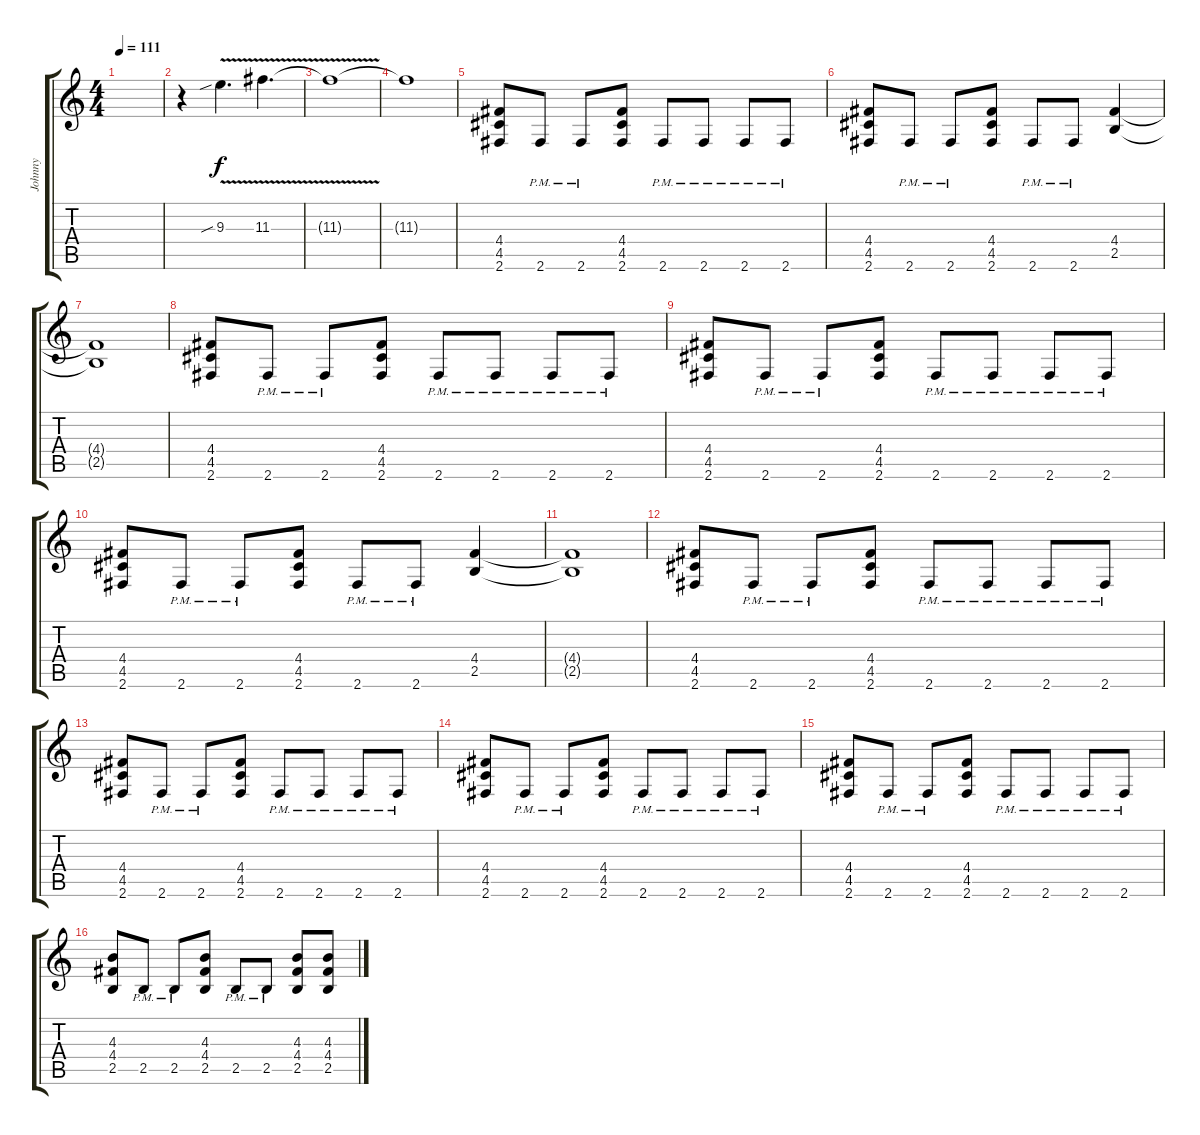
\track ("Johnny" "Johnny") {instrument distortionguitar}
\staff {score tabs}
\tuning (E4 B3 G3 D3 A2 E2) {hide}
\ts (4 4)
\tempo 111
\clef g2
\ks c
|
r.4 9.3{v sib}.4{d} 11.3{v}.4{d} |
11.3{t}.1 |
11.3{t}.1 |
(4.4 4.5 2.6).8 2.6{pm}.8 2.6{pm}.8 (4.4 4.5 2.6).8 2.6{pm}.8 2.6{pm}.8 2.6{pm}.8 2.6{pm}.8 |
(4.4 4.5 2.6).8 2.6{pm}.8 2.6{pm}.8 (4.4 4.5 2.6).8 2.6{pm}.8 2.6{pm}.8 (4.4 2.5).4 |
(4.4{t} 2.5{t}).1 |
(4.4 4.5 2.6).8 2.6{pm}.8 2.6{pm}.8 (4.4 4.5 2.6).8 2.6{pm}.8 2.6{pm}.8 2.6{pm}.8 2.6{pm}.8 |
(4.4 4.5 2.6).8 2.6{pm}.8 2.6{pm}.8 (4.4 4.5 2.6).8 2.6{pm}.8 2.6{pm}.8 2.6{pm}.8 2.6{pm}.8 |
(4.4 4.5 2.6).8 2.6{pm}.8 2.6{pm}.8 (4.4 4.5 2.6).8 2.6{pm}.8 2.6{pm}.8 (4.4 2.5).4 |
(4.4{t} 2.5{t}).1 |
(4.4 4.5 2.6).8 2.6{pm}.8 2.6{pm}.8 (4.4 4.5 2.6).8 2.6{pm}.8 2.6{pm}.8 2.6{pm}.8 2.6{pm}.8 |
(4.4 4.5 2.6).8 2.6{pm}.8 2.6{pm}.8 (4.4 4.5 2.6).8 2.6{pm}.8 2.6{pm}.8 2.6{pm}.8 2.6{pm}.8 |
(4.4 4.5 2.6).8 2.6{pm}.8 2.6{pm}.8 (4.4 4.5 2.6).8 2.6{pm}.8 2.6{pm}.8 2.6{pm}.8 2.6{pm}.8 |
(4.4 4.5 2.6).8 2.6{pm}.8 2.6{pm}.8 (4.4 4.5 2.6).8 2.6{pm}.8 2.6{pm}.8 2.6{pm}.8 2.6{pm}.8 |
(4.3 4.4 2.5).8 2.5{pm}.8 2.5{pm}.8 (4.3 4.4 2.5).8 2.5{pm}.8 2.5{pm}.8 (4.3 4.4 2.5).8 (4.3 4.4 2.5).8
